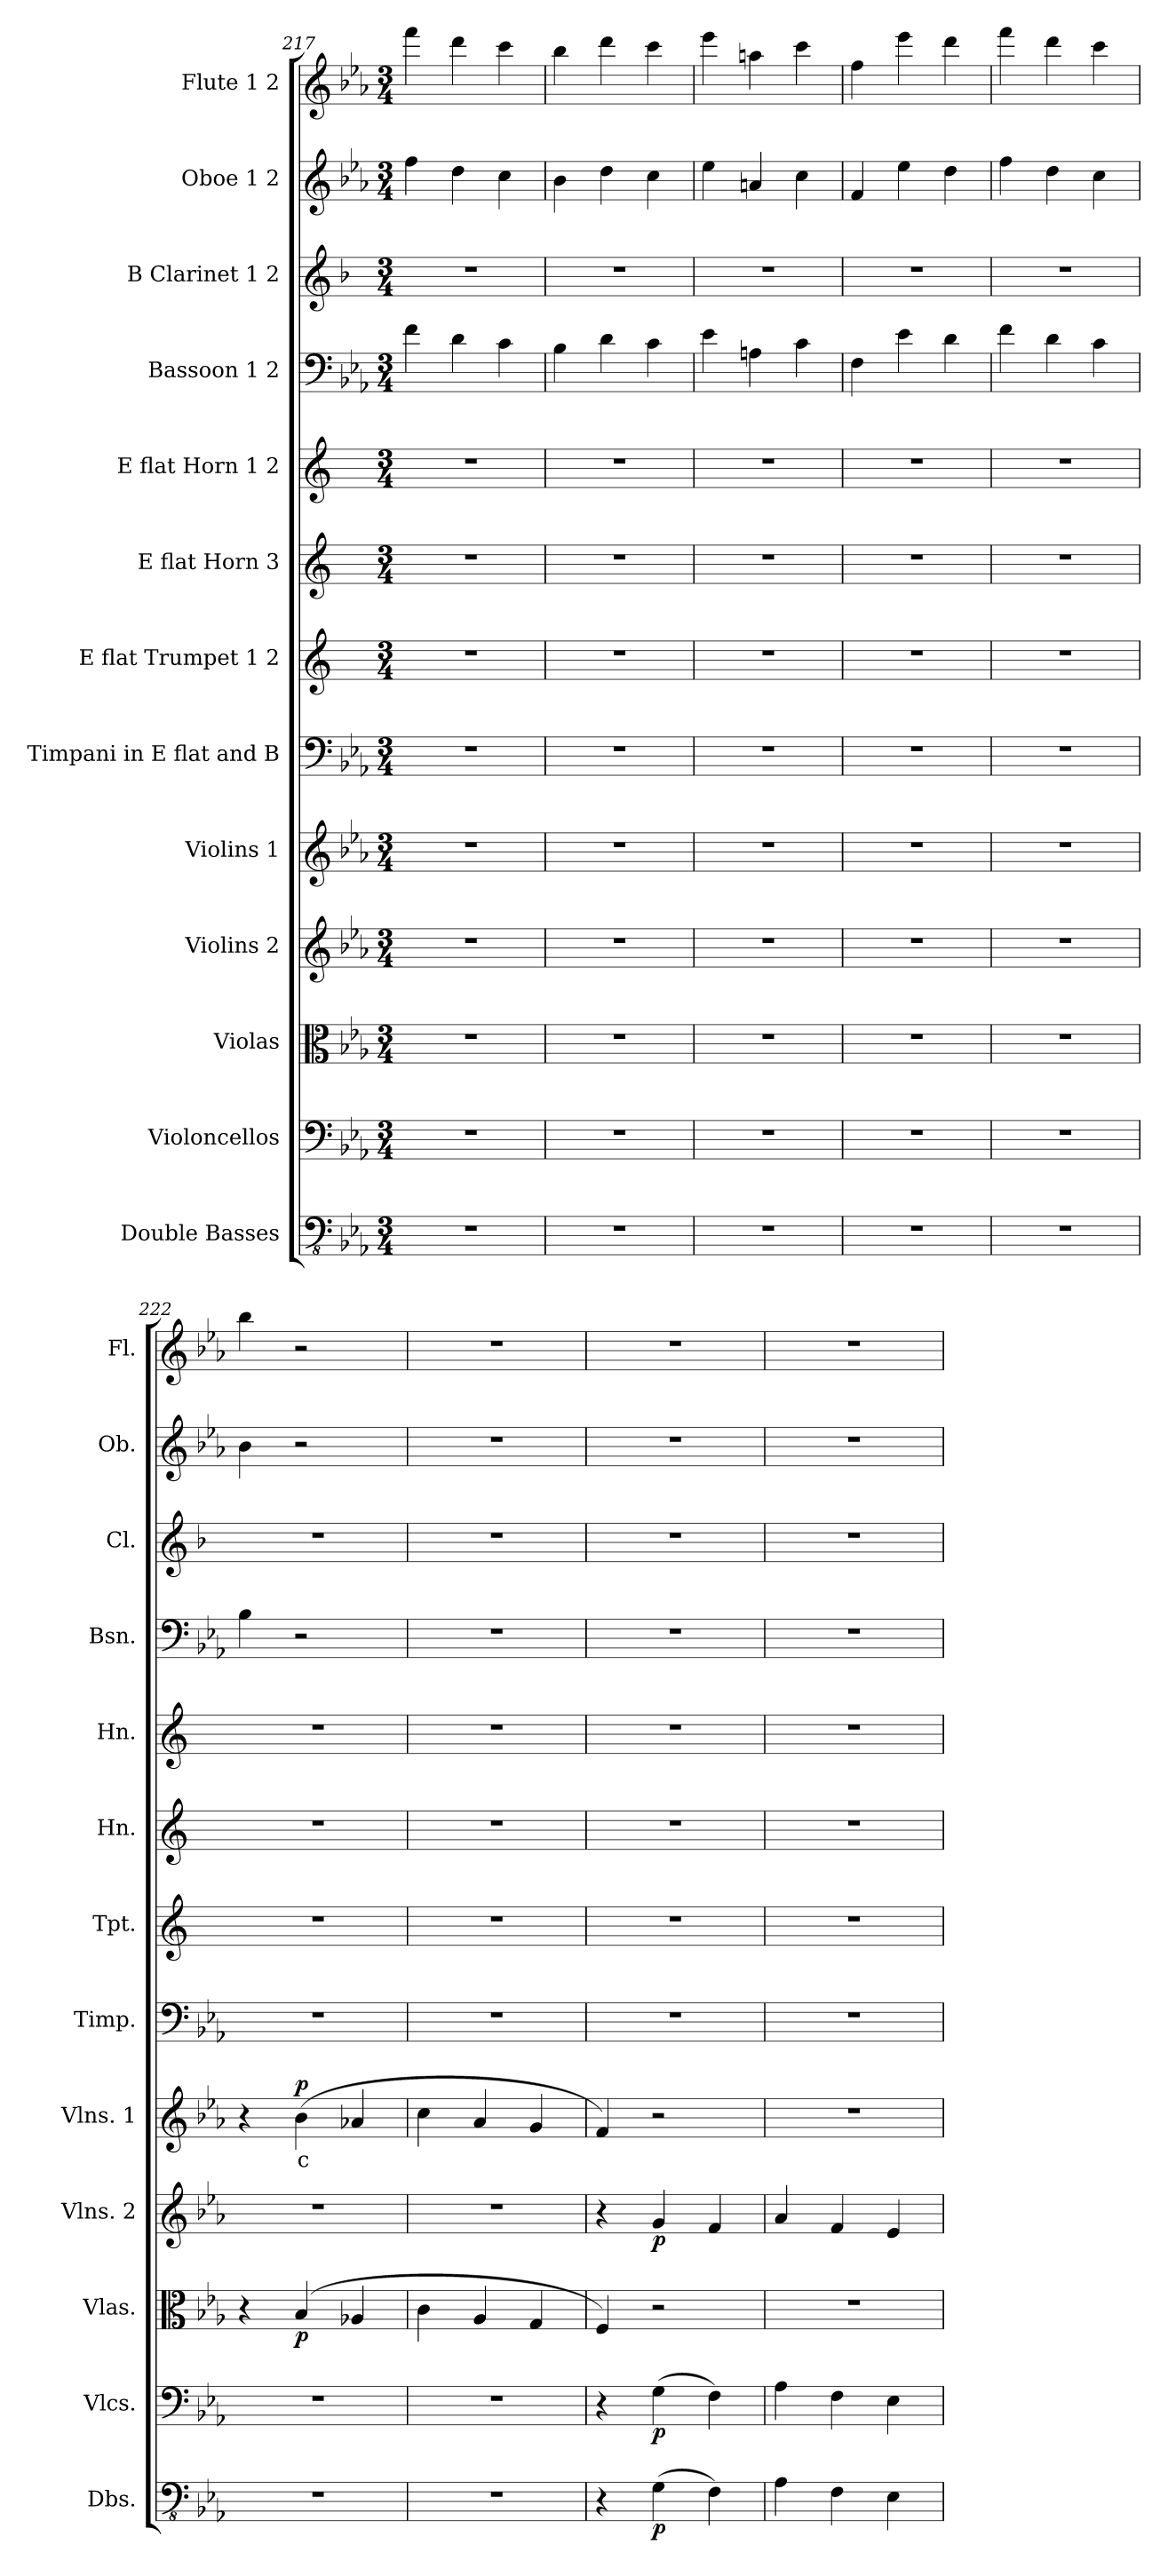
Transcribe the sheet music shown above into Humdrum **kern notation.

**kern	**dynam	**kern	**dynam	**kern	**dynam	**kern	**dynam	**kern	**text	**dynam	**kern	**kern	**kern	**kern	**kern	**kern	**kern	**kern
*part13	*part13	*part12	*part12	*part11	*part11	*part10	*part10	*part9	*part9	*part9	*part8	*part7	*part6	*part5	*part4	*part3	*part2	*part1
*staff13	*staff13	*staff12	*staff12	*staff11	*staff11	*staff10	*staff10	*staff9	*staff9	*staff9	*staff8	*staff7	*staff6	*staff5	*staff4	*staff3	*staff2	*staff1
*I"Double Basses	*	*I"Violoncellos	*	*I"Violas	*	*I"Violins 2	*	*I"Violins 1	*	*	*I"Timpani in E flat and B	*I"E flat Trumpet 1 2	*I"E flat Horn 3	*I"E flat Horn  1 2	*I"Bassoon 1 2	*I"B Clarinet 1 2	*I"Oboe 1 2	*I"Flute 1 2
*I'Dbs.	*	*I'Vlcs.	*	*I'Vlas.	*	*I'Vlns. 2	*	*I'Vlns. 1	*	*	*I'Timp.	*I'Tpt.	*I'Hn.	*I'Hn.	*I'Bsn.	*I'Cl.	*I'Ob.	*I'Fl.
*clefFv4	*	*clefF4	*	*clefC3	*	*clefG2	*	*clefG2	*	*	*clefF4	*clefG2	*clefG2	*clefG2	*clefF4	*clefG2	*clefG2	*clefG2
*	*	*	*	*	*	*	*	*	*	*	*	*ITrd-2c-3	*ITrd5c9	*ITrd5c9	*	*ITrd1c2	*	*
*k[b-e-a-]	*	*k[b-e-a-]	*	*k[b-e-a-]	*	*k[b-e-a-]	*	*k[b-e-a-]	*	*	*k[b-e-a-]	*k[b-e-a-]	*k[b-e-a-]	*k[b-e-a-]	*k[b-e-a-]	*k[b-e-a-]	*k[b-e-a-]	*k[b-e-a-]
*M3/4	*	*M3/4	*	*M3/4	*	*M3/4	*	*M3/4	*	*	*M3/4	*M3/4	*M3/4	*M3/4	*M3/4	*M3/4	*M3/4	*M3/4
=217	=217	=217	=217	=217	=217	=217	=217	=217	=217	=217	=217	=217	=217	=217	=217	=217	=217	=217
2.r	.	2.r	.	2.r	.	2.r	.	2.r	.	.	2.r	2.r	2.r	2.r	4f\	2.r	4ff\	4fff\
.	.	.	.	.	.	.	.	.	.	.	.	.	.	.	4d\	.	4dd\	4ddd\
.	.	.	.	.	.	.	.	.	.	.	.	.	.	.	4c\	.	4cc\	4ccc\
=218	=218	=218	=218	=218	=218	=218	=218	=218	=218	=218	=218	=218	=218	=218	=218	=218	=218	=218
2.r	.	2.r	.	2.r	.	2.r	.	2.r	.	.	2.r	2.r	2.r	2.r	4B-\	2.r	4b-\	4bb-\
.	.	.	.	.	.	.	.	.	.	.	.	.	.	.	4d\	.	4dd\	4ddd\
.	.	.	.	.	.	.	.	.	.	.	.	.	.	.	4c\	.	4cc\	4ccc\
=219	=219	=219	=219	=219	=219	=219	=219	=219	=219	=219	=219	=219	=219	=219	=219	=219	=219	=219
2.r	.	2.r	.	2.r	.	2.r	.	2.r	.	.	2.r	2.r	2.r	2.r	4e-\	2.r	4ee-\	4eee-\
.	.	.	.	.	.	.	.	.	.	.	.	.	.	.	4An\	.	4an/	4aan\
.	.	.	.	.	.	.	.	.	.	.	.	.	.	.	4c\	.	4cc\	4ccc\
=220	=220	=220	=220	=220	=220	=220	=220	=220	=220	=220	=220	=220	=220	=220	=220	=220	=220	=220
2.r	.	2.r	.	2.r	.	2.r	.	2.r	.	.	2.r	2.r	2.r	2.r	4F\	2.r	4f/	4ff\
.	.	.	.	.	.	.	.	.	.	.	.	.	.	.	4e-\	.	4ee-\	4eee-\
.	.	.	.	.	.	.	.	.	.	.	.	.	.	.	4d\	.	4dd\	4ddd\
=221	=221	=221	=221	=221	=221	=221	=221	=221	=221	=221	=221	=221	=221	=221	=221	=221	=221	=221
2.r	.	2.r	.	2.r	.	2.r	.	2.r	.	.	2.r	2.r	2.r	2.r	4f\	2.r	4ff\	4fff\
.	.	.	.	.	.	.	.	.	.	.	.	.	.	.	4d\	.	4dd\	4ddd\
.	.	.	.	.	.	.	.	.	.	.	.	.	.	.	4c\	.	4cc\	4ccc\
=222	=222	=222	=222	=222	=222	=222	=222	=222	=222	=222	=222	=222	=222	=222	=222	=222	=222	=222
2.r	.	2.r	.	4r	.	2.r	.	4r	.	.	2.r	2.r	2.r	2.r	4B-\	2.r	4b-\	4bb-\
!	!	!	!	!	!LO:DY:b	!	!	!	!	!LO:DY:b	!	!	!	!	!	!	!	!
.	.	.	.	(>4B-/	p	.	.	(>4b-\	c	p	.	.	.	.	2r	.	2r	2r
.	.	.	.	4A-X/	.	.	.	4a-X/	.	.	.	.	.	.	.	.	.	.
=223	=223	=223	=223	=223	=223	=223	=223	=223	=223	=223	=223	=223	=223	=223	=223	=223	=223	=223
2.r	.	2.r	.	4c\	.	2.r	.	4cc\	.	.	2.r	2.r	2.r	2.r	2.r	2.r	2.r	2.r
.	.	.	.	4A-/	.	.	.	4a-/	.	.	.	.	.	.	.	.	.	.
.	.	.	.	4G/	.	.	.	4g/	.	.	.	.	.	.	.	.	.	.
=224	=224	=224	=224	=224	=224	=224	=224	=224	=224	=224	=224	=224	=224	=224	=224	=224	=224	=224
4r	.	4r	.	4F/)	.	4r	.	4f/)	.	.	2.r	2.r	2.r	2.r	2.r	2.r	2.r	2.r
!	!LO:DY:b	!	!LO:DY:b	!	!	!	!LO:DY:b	!	!	!	!	!	!	!	!	!	!	!
(>4GG\	p	(>4G\	p	2r	.	4g/	p	2r	.	.	.	.	.	.	.	.	.	.
4FF\)	.	4F\)	.	.	.	4f/	.	.	.	.	.	.	.	.	.	.	.	.
=225	=225	=225	=225	=225	=225	=225	=225	=225	=225	=225	=225	=225	=225	=225	=225	=225	=225	=225
4AA-\	.	4A-\	.	2.r	.	4a-/	.	2.r	.	.	2.r	2.r	2.r	2.r	2.r	2.r	2.r	2.r
4FF\	.	4F\	.	.	.	4f/	.	.	.	.	.	.	.	.	.	.	.	.
4EE-\	.	4E-\	.	.	.	4e-/	.	.	.	.	.	.	.	.	.	.	.	.
=	=	=	=	=	=	=	=	=	=	=	=	=	=	=	=	=	=	=
*-	*-	*-	*-	*-	*-	*-	*-	*-	*-	*-	*-	*-	*-	*-	*-	*-	*-	*-
